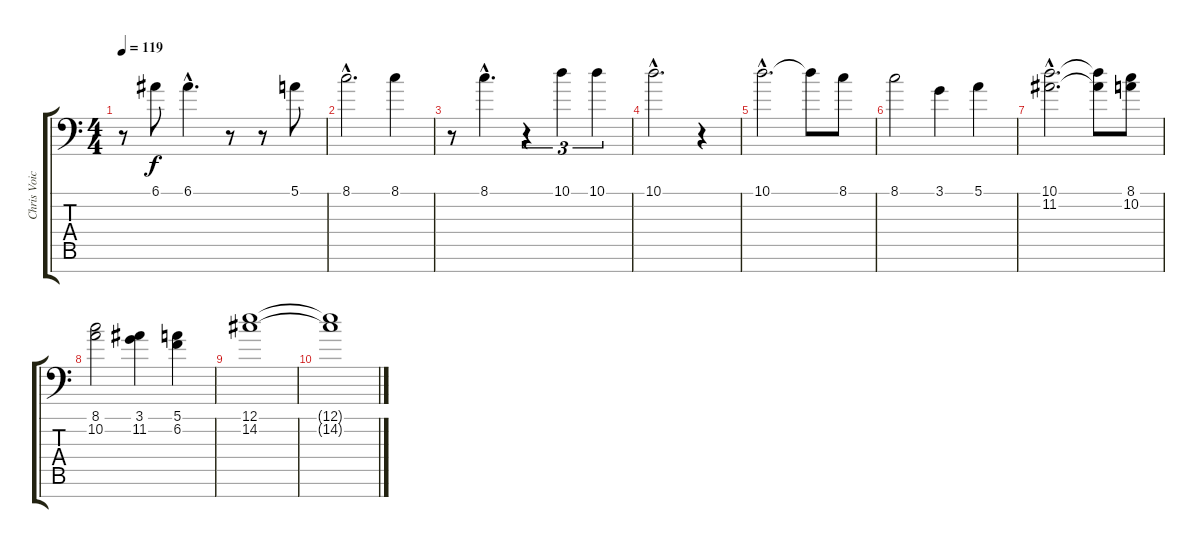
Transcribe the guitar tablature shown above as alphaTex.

\track ("Chris Voice" "Chris Voic") {instrument viola}
\staff {score tabs}
\tuning (E4 B3 G3 D3 A2 E2 C-1) {hide}
\ts (4 4)
\tempo 119
\clef f4
\ks c
r.8{dy f} 6.1.8 6.1{hac}.4{d} r.8 r.8 5.1.8 |
8.1{hac}.2{d} 8.1.4 |
r.8 8.1{hac}.4{d} r.4{tu (3 2)} 10.1.4{tu (3 2)} 10.1.4{tu (3 2)} |
10.1{hac}.2{d} r.4 |
10.1{hac}.2{d} 10.1{t}.8 8.1.8 |
8.1.2 3.1.4 5.1.4 |
(10.1{hac} 11.2{hac}).2{d} (10.1{t} 11.2{t}).8 (8.1 10.2).8 |
(8.1 10.2).2 (3.1 11.2).4 (5.1 6.2).4 |
(12.1 14.2).1 |
(12.1{t} 14.2{t}).1
